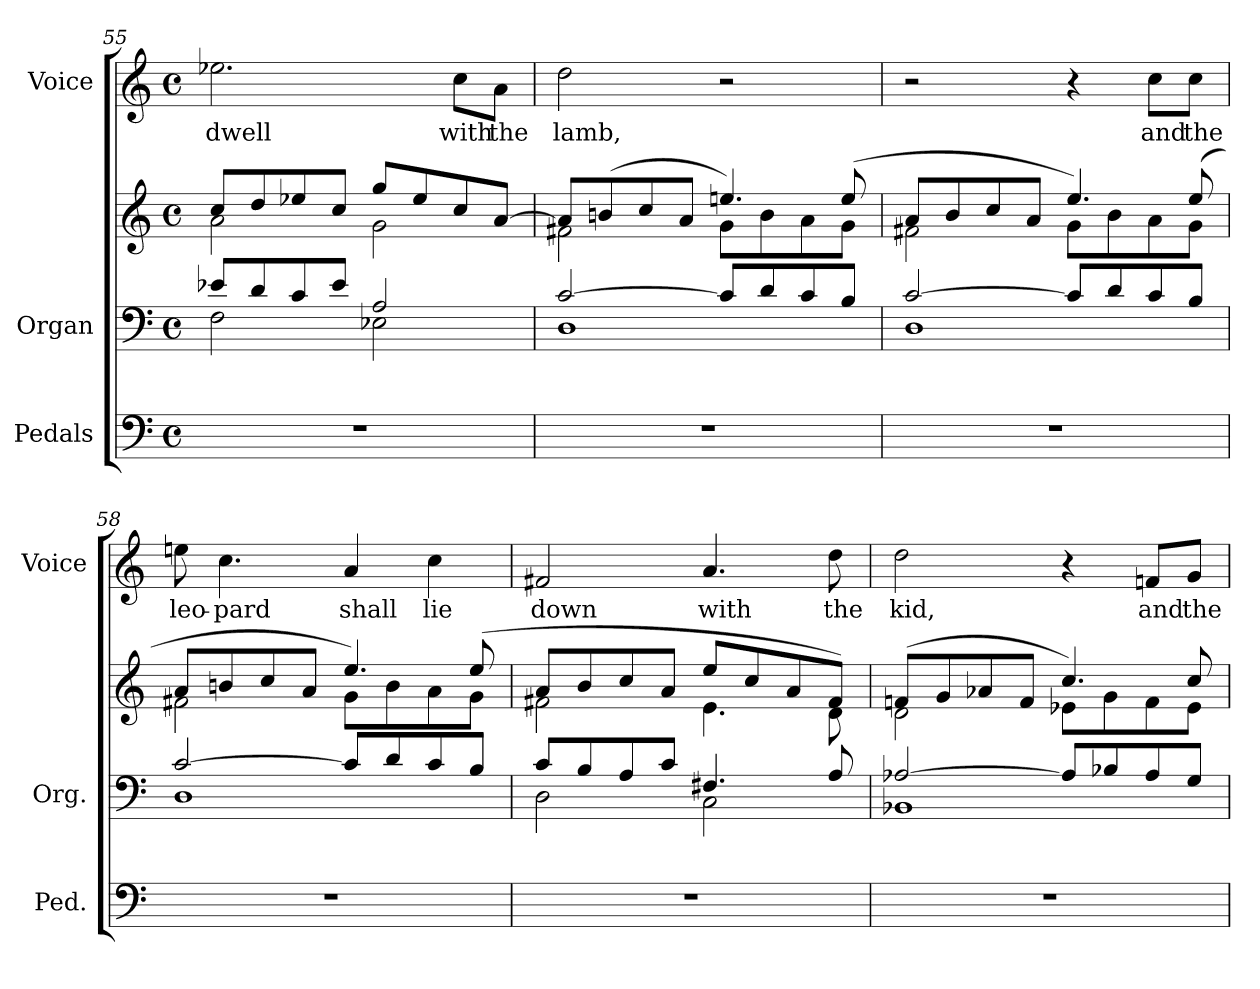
**kern	**kern	**kern	**kern	**text
*part3	*part2	*part2	*part1	*part1
*staff4	*staff3	*staff2	*staff1	*staff1
*I"Pedals	*I"Organ	*	*I"Voice	*
*I'Ped.	*I'Org.	*	*I'Voice	*
*clefF4	*clefF4	*clefG2	*clefG2	*
*k[]	*k[]	*k[]	*k[]	*
*C:	*C:	*C:	*C:	*
*M4/4	*M4/4	*M4/4	*M4/4	*
*met(c)	*met(c)	*met(c)	*met(c)	*
=55	=55	=55	=55	=55
*	*^	*^	*	*
!	!	!	!	!	!	!LO:LY:b:color=#000000
1r	8e-Xi/L	2Fi\	8cci/L	2ai\	2.ee-Xi\	dwell
.	8di/	.	8ddi/	.	.	.
.	8ci/	.	8ee-Xi/	.	.	.
.	8e-i/J	.	8cci/J	.	.	.
.	2Ai/	2E-Xi\	8ggi/L	2gi\	.	.
.	.	.	8ee-i/	.	.	.
!	!	!	!	!	!	!LO:LY:b:color=#000000
.	.	.	8cci/	.	8cci\L	with
!	!	!	!	!	!	!LO:LY:b:color=#000000
.	.	.	[8ai/J	.	8ai\J	the
!!LO:PB:g=z
=56	=56	=56	=56	=56	=56	=56
!	!	!	!	!	!	!LO:LY:b:color=#000000
1r	[2ci/	1Di	8ai/L]	2f#Xi\	2ddi\	lamb,
.	.	.	(8bni/	.	.	.
.	.	.	8cci/	.	.	.
.	.	.	8ai/J	.	.	.
.	8ci/L]	.	4.eeni/)	8gi\L	2r	.
.	8di/	.	.	8bi\	.	.
.	8ci/	.	.	8ai\	.	.
.	8Bi/J	.	(8eei/	8gi\J	.	.
=57	=57	=57	=57	=57	=57	=57
1r	[2ci/	1Di	8ai/L	2f#Xi\	2r	.
.	.	.	8bi/	.	.	.
.	.	.	8cci/	.	.	.
.	.	.	8ai/J	.	.	.
.	8ci/L]	.	4.eei/)	8gi\L	4r	.
.	8di/	.	.	8bi\	.	.
!	!	!	!	!	!	!LO:LY:b:color=#000000
.	8ci/	.	.	8ai\	8cci\L	and
!	!	!	!	!	!	!LO:LY:b:color=#000000
.	8Bi/J	.	(8eei/	8gi\J	8cci\J	the
=58	=58	=58	=58	=58	=58	=58
!	!	!	!	!	!	!LO:LY:b:color=#000000
1r	[2ci/	1Di	8ai/L	2f#Xi\	8eeni\	leo-
!	!	!	!	!	!	!LO:LY:b:color=#000000
.	.	.	8bni/	.	4.cci\	-pard
.	.	.	8cci/	.	.	.
.	.	.	8ai/J	.	.	.
!	!	!	!	!	!	!LO:LY:b:color=#000000
.	8ci/L]	.	4.eei/)	8gi\L	4ai/	shall
.	8di/	.	.	8bi\	.	.
!	!	!	!	!	!	!LO:LY:b:color=#000000
.	8ci/	.	.	8ai\	4cci\	lie
.	8Bi/J	.	(8eei/	8gi\J	.	.
!!LO:LB:g=z
=59	=59	=59	=59	=59	=59	=59
!	!	!	!	!	!	!LO:LY:b:color=#000000
1r	8ci/L	2Di\	8ai/L	2f#Xi\	2f#Xi/	down
.	8Bi/	.	8bi/	.	.	.
.	8Ai/	.	8cci/	.	.	.
.	8ci/J	.	8ai/J	.	.	.
!	!	!	!	!	!	!LO:LY:b:color=#000000
.	4.F#Xi/	2Ci\	8eei/L	4.ei\	4.ai/	with
.	.	.	8cci/	.	.	.
.	.	.	8ai/	.	.	.
!	!	!	!	!	!	!LO:LY:b:color=#000000
.	8Ai/	.	8f#i/J)	8di\	8ddi\	the
=60	=60	=60	=60	=60	=60	=60
!	!	!	!	!	!	!LO:LY:b:color=#000000
1r	[2A-Xi/	1BB-Xi	(8fni/L	2di\	2ddi\	kid,
.	.	.	8gi/	.	.	.
.	.	.	8a-Xi/	.	.	.
.	.	.	8fi/J	.	.	.
.	8A-i/L]	.	4.cci/)	8e-Xi\L	4r	.
.	8B-Xi/	.	.	8gi\	.	.
!	!	!	!	!	!	!LO:LY:b:color=#000000
.	8A-i/	.	.	8fi\	8fni/L	and
!	!	!	!	!	!	!LO:LY:b:color=#000000
.	8Gi/J	.	8cci/	8e-i\J	8gi/J	the
*	*v	*v	*	*	*	*
*	*	*v	*v	*	*
=	=	=	=	=
*-	*-	*-	*-	*-
